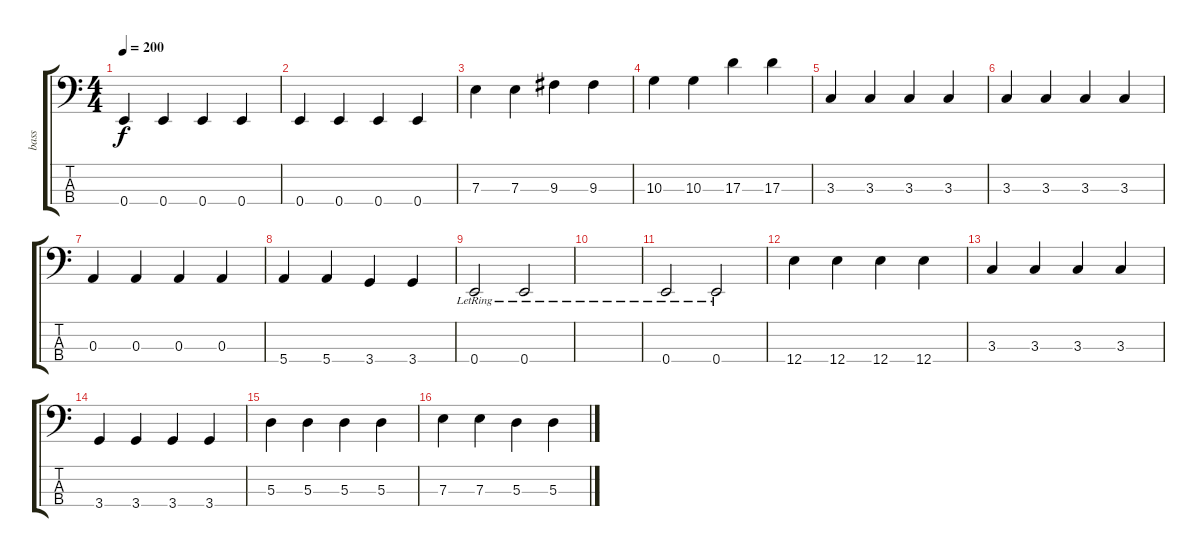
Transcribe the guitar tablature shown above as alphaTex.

\track ("bass" "bass") {instrument electricbasspick}
\staff {score tabs}
\tuning (G2 D2 A1 E1) {hide}
\ts (4 4)
\tempo 200
\clef f4
\ks c
0.4.4{dy f} 0.4.4 0.4.4 0.4.4 |
0.4.4 0.4.4 0.4.4 0.4.4 |
7.3.4 7.3.4 9.3.4 9.3.4 |
10.3.4 10.3.4 17.3.4 17.3.4 |
3.3.4 3.3.4 3.3.4 3.3.4 |
3.3.4 3.3.4 3.3.4 3.3.4 |
0.3.4 0.3.4 0.3.4 0.3.4 |
5.4.4 5.4.4 3.4.4 3.4.4 |
0.4{lr}.2 0.4{lr}.2 |
|
0.4{lr}.2 0.4{lr}.2 |
12.4.4 12.4.4 12.4.4 12.4.4 |
3.3.4 3.3.4 3.3.4 3.3.4 |
3.4.4 3.4.4 3.4.4 3.4.4 |
5.3.4 5.3.4 5.3.4 5.3.4 |
7.3.4 7.3.4 5.3.4 5.3.4
